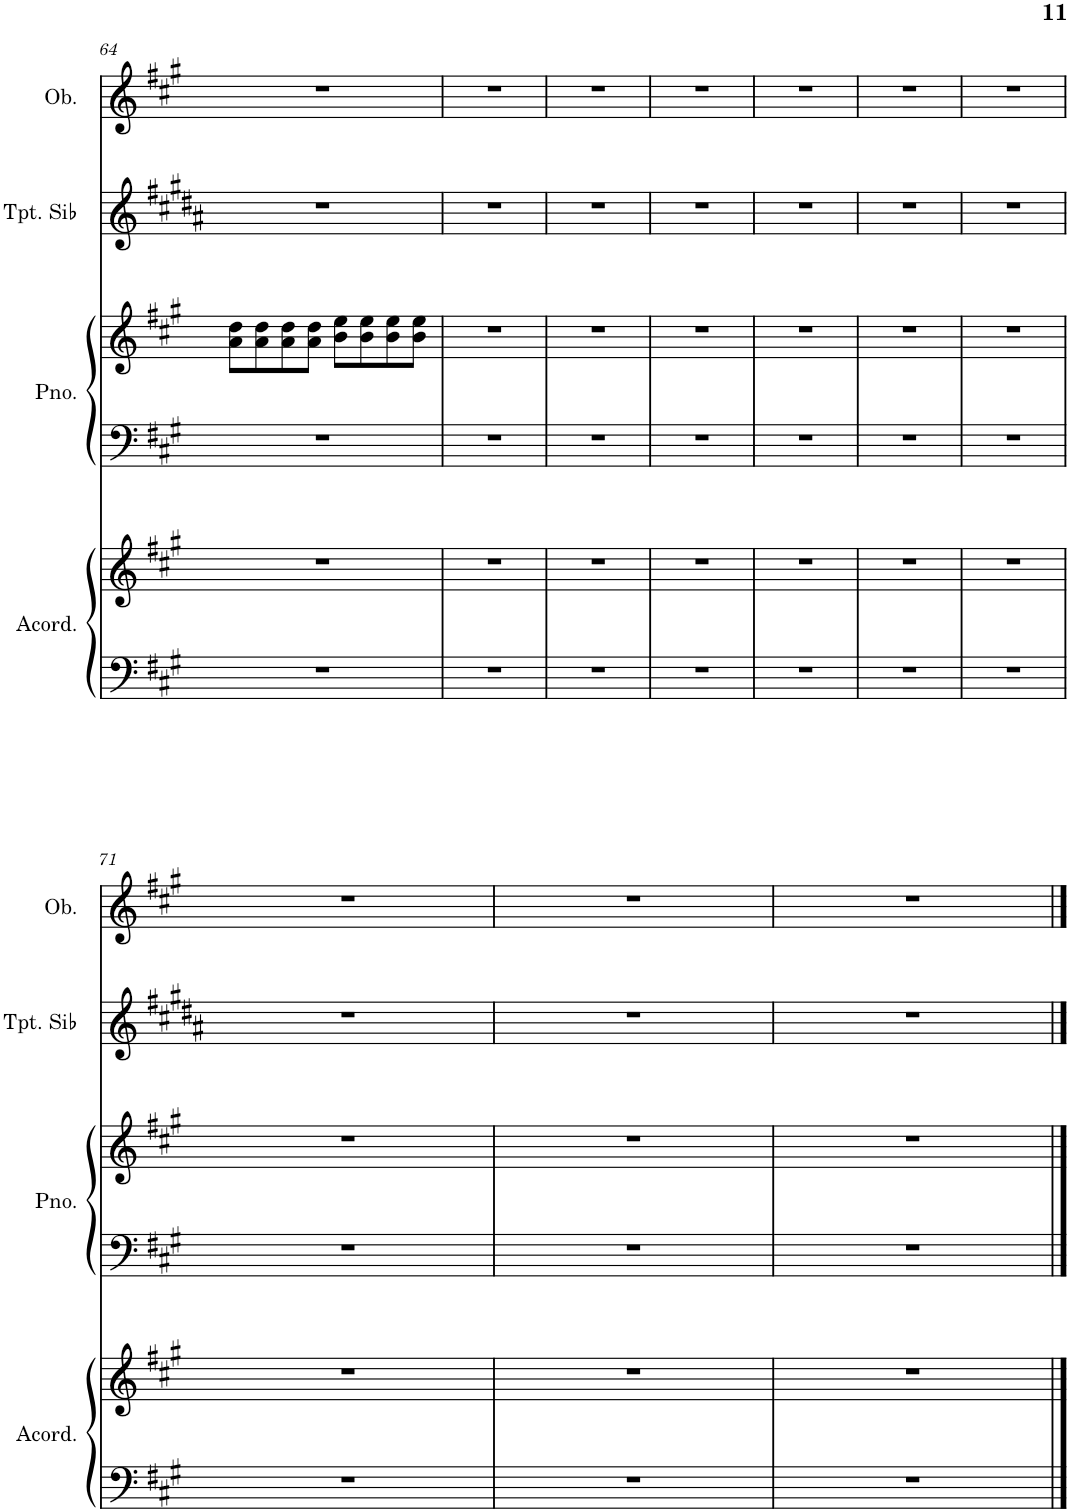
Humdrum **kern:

**kern	**kern	**kern	**kern	**kern	**kern
*part4	*part4	*part3	*part3	*part2	*part1
*staff6	*staff5	*staff4	*staff3	*staff2	*staff1
*I"Acordeón	*	*I"Piano	*	*I"Trompeta en Sib	*I"Oboe
*I'Acord.	*	*I'Pno.	*	*I'Tpt. Sib	*I'Ob.
!!LO:PB:g=z
*clefF4	*clefG2	*clefF4	*clefG2	*clefG2	*clefG2
*	*	*	*	*Trd1c2	*
*k[f#c#g#]	*k[f#c#g#]	*k[f#c#g#]	*k[f#c#g#]	*k[f#c#g#d#a#]	*k[f#c#g#]
*M4/4	*M4/4	*M4/4	*M4/4	*M4/4	*M4/4
=64	=64	=64	=64	=64	=64
1r	1r	1r	8a\ 8dd\L	1r	1r
.	.	.	8a\ 8dd\	.	.
.	.	.	8a\ 8dd\	.	.
.	.	.	8a\ 8dd\J	.	.
.	.	.	8b\ 8ee\L	.	.
.	.	.	8b\ 8ee\	.	.
.	.	.	8b\ 8ee\	.	.
.	.	.	8b\ 8ee\J	.	.
=65	=65	=65	=65	=65	=65
1r	1r	1r	1r	1r	1r
=66	=66	=66	=66	=66	=66
1r	1r	1r	1r	1r	1r
=67	=67	=67	=67	=67	=67
1r	1r	1r	1r	1r	1r
=68	=68	=68	=68	=68	=68
1r	1r	1r	1r	1r	1r
=69	=69	=69	=69	=69	=69
1r	1r	1r	1r	1r	1r
=70	=70	=70	=70	=70	=70
1r	1r	1r	1r	1r	1r
!!LO:LB:g=z
=71	=71	=71	=71	=71	=71
1r	1r	1r	1r	1r	1r
=72	=72	=72	=72	=72	=72
1r	1r	1r	1r	1r	1r
=73	=73	=73	=73	=73	=73
1r	1r	1r	1r	1r	1r
==	==	==	==	==	==
*-	*-	*-	*-	*-	*-
